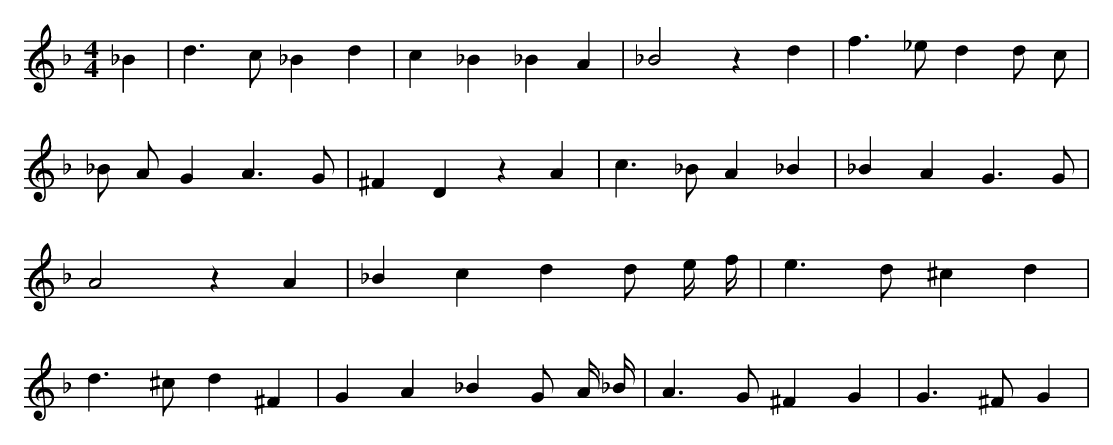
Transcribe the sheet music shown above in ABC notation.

X:1
M:4/4
L:1/8
K:F
_B2 | d3 c _B2 d2 | c2 _B2 _B2 A2 | _B4 z2 d2 | f3 _e d2 d c | _B A G2 A3 G | ^F2 D2 z2 A2 | c3 _B A2 _B2 | _B2 A2 G3 G | A4 z2 A2 | _B2 c2 d2 d e/2 f/2 | e3 d ^c2 d2 | d3 ^c d2 ^F2 | G2 A2 _B2 G A/2 _B/2 | A3 G ^F2 G2 | G3 ^F G2 |
